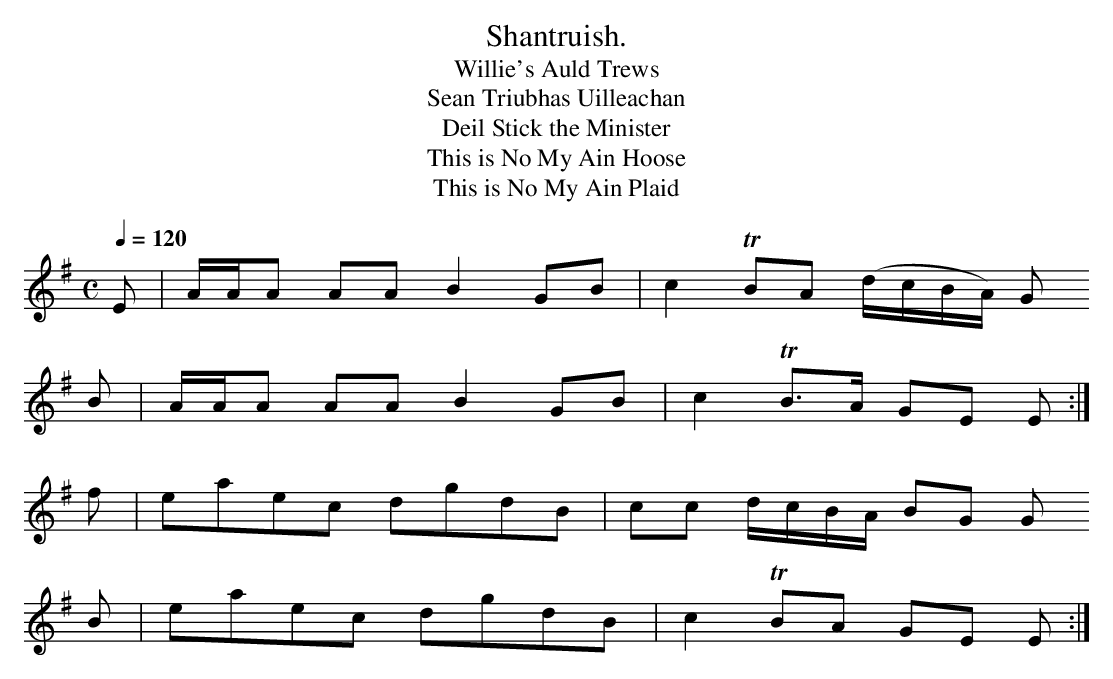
X:1
T:Shantruish.
T:Willie's Auld Trews
T:Sean Triubhas Uilleachan
T:Deil Stick the Minister
T:This is No My Ain Hoose
T:This is No My Ain Plaid
M:C
L:1/8
Q:1/4=120
K:E Minor
E | A/A/A AA B2GB | c2 TBA (d/c/B/A/) G
B | A/A/A AA B2GB | c2 TB>A GE E :|
f | eaec dgdB | cc d/c/B/A/ BG G
B | eaec dgdB | c2 TBA GE E :|
